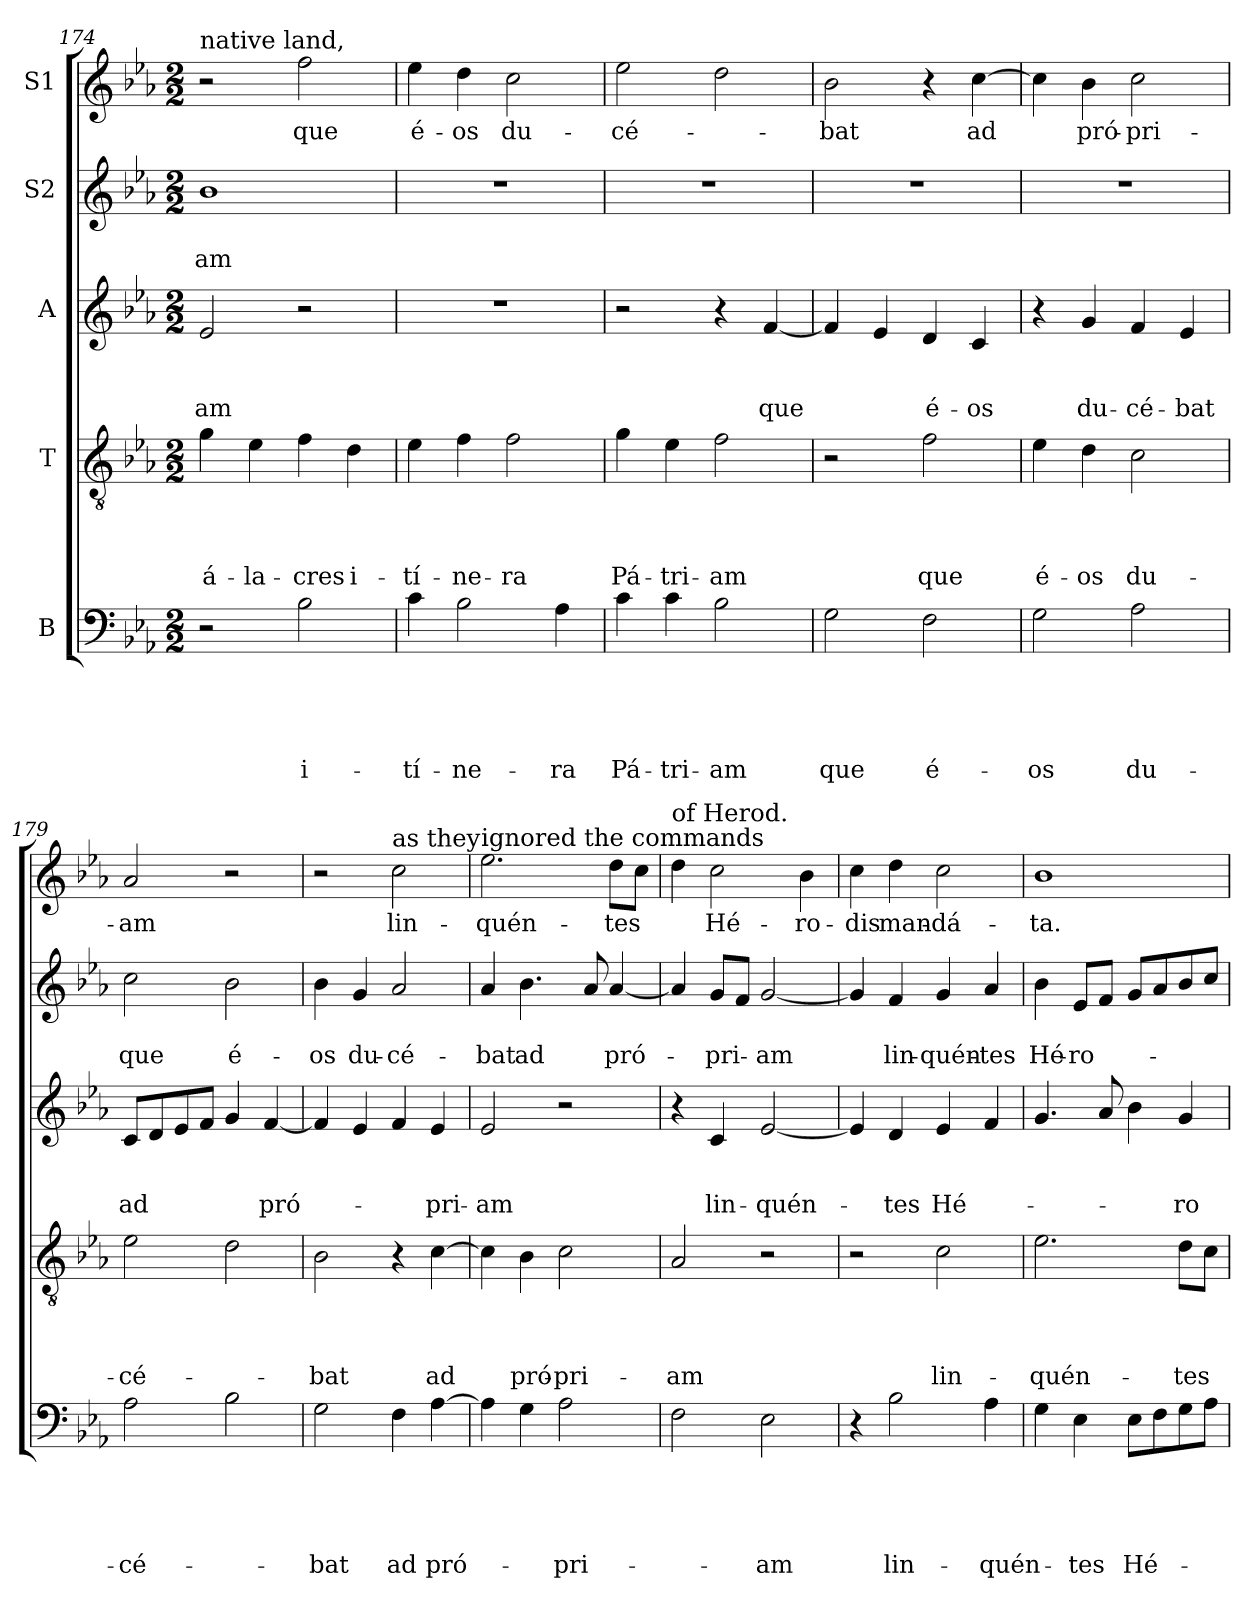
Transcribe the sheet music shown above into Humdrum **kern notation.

**kern	**text	**text	**text	**text	**text	**kern	**text	**text	**text	**text	**kern	**text	**text	**text	**kern	**text	**text	**kern	**text
*part5	*part5	*part5	*part5	*part5	*part5	*part4	*part4	*part4	*part4	*part4	*part3	*part3	*part3	*part3	*part2	*part2	*part2	*part1	*part1
*staff5	*staff5	*staff5	*staff5	*staff5	*staff5	*staff4	*staff4	*staff4	*staff4	*staff4	*staff3	*staff3	*staff3	*staff3	*staff2	*staff2	*staff2	*staff1	*staff1
*I"B	*	*	*	*	*	*I"T	*	*	*	*	*I"A	*	*	*	*I"S2	*	*	*I"S1	*
!!LO:LB:g=z
*clefF4	*	*	*	*	*	*clefGv2	*	*	*	*	*clefG2	*	*	*	*clefG2	*	*	*clefG2	*
*k[b-e-a-]	*	*	*	*	*	*k[b-e-a-]	*	*	*	*	*k[b-e-a-]	*	*	*	*k[b-e-a-]	*	*	*k[b-e-a-]	*
*E-:	*	*	*	*	*	*E-:	*	*	*	*	*E-:	*	*	*	*E-:	*	*	*E-:	*
*M2/2	*	*	*	*	*	*M2/2	*	*	*	*	*M2/2	*	*	*	*M2/2	*	*	*M2/2	*
=174	=174	=174	=174	=174	=174	=174	=174	=174	=174	=174	=174	=174	=174	=174	=174	=174	=174	=174	=174
!	!	!	!	!	!	!	!	!	!	!	!	!	!	!	!	!	!	!LO:TX:a:t=native land,	!
!	!	!	!	!	!	!	!	!	!	!LO:LY:b	!	!	!	!LO:LY:b	!	!	!LO:LY:b	!	!
2r	.	.	.	.	.	4g\	.	.	.	á-	2e-/	.	.	-am	1b-	.	-am	2r	.
!	!	!	!	!	!	!	!	!	!	!LO:LY:b	!	!	!	!	!	!	!	!	!
.	.	.	.	.	.	4e-\	.	.	.	-la-	.	.	.	.	.	.	.	.	.
!	!	!	!	!	!LO:LY:b	!	!	!	!	!LO:LY:b	!	!	!	!	!	!	!	!	!LO:LY:b
2B-\	.	.	.	.	i-	4f\	.	.	.	-cres	2r	.	.	.	.	.	.	2ff\	que
!	!	!	!	!	!	!	!	!	!	!LO:LY:b	!	!	!	!	!	!	!	!	!
.	.	.	.	.	.	4d\	.	.	.	i-	.	.	.	.	.	.	.	.	.
=175	=175	=175	=175	=175	=175	=175	=175	=175	=175	=175	=175	=175	=175	=175	=175	=175	=175	=175	=175
!	!	!	!	!	!LO:LY:b	!	!	!	!	!LO:LY:b	!	!	!	!	!	!	!	!	!LO:LY:b
4c\	.	.	.	.	-tí-	4e-\	.	.	.	-tí-	1r	.	.	.	1r	.	.	4ee-\	é-
!	!	!	!	!	!LO:LY:b	!	!	!	!	!LO:LY:b	!	!	!	!	!	!	!	!	!LO:LY:b
2B-\	.	.	.	.	-ne-	4f\	.	.	.	-ne-	.	.	.	.	.	.	.	4dd\	-os
!	!	!	!	!	!	!	!	!	!	!LO:LY:b	!	!	!	!	!	!	!	!	!LO:LY:b
.	.	.	.	.	.	2f\	.	.	.	-ra	.	.	.	.	.	.	.	2cc\	du-
!	!	!	!	!	!LO:LY:b	!	!	!	!	!	!	!	!	!	!	!	!	!	!
4A-\	.	.	.	.	-ra	.	.	.	.	.	.	.	.	.	.	.	.	.	.
=176	=176	=176	=176	=176	=176	=176	=176	=176	=176	=176	=176	=176	=176	=176	=176	=176	=176	=176	=176
!	!	!	!	!	!LO:LY:b	!	!	!	!	!LO:LY:b	!	!	!	!	!	!	!	!	!LO:LY:b
4c\	.	.	.	.	Pá-	4g\	.	.	.	Pá-	2r	.	.	.	1r	.	.	2ee-\	-cé-
!	!	!	!	!	!LO:LY:b	!	!	!	!	!LO:LY:b	!	!	!	!	!	!	!	!	!
4c\	.	.	.	.	-tri-	4e-\	.	.	.	-tri-	.	.	.	.	.	.	.	.	.
!	!	!	!	!	!LO:LY:b	!	!	!	!	!LO:LY:b	!	!	!	!	!	!	!	!	!
2B-\	.	.	.	.	-am	2f\	.	.	.	-am	4r	.	.	.	.	.	.	2dd\	.
!	!	!	!	!	!	!	!	!	!	!	!	!	!	!LO:LY:b	!	!	!	!	!
.	.	.	.	.	.	.	.	.	.	.	[4f/	.	.	que	.	.	.	.	.
=177	=177	=177	=177	=177	=177	=177	=177	=177	=177	=177	=177	=177	=177	=177	=177	=177	=177	=177	=177
!	!	!	!	!	!LO:LY:b	!	!	!	!	!	!	!	!	!	!	!	!	!	!LO:LY:b
2G\	.	.	.	.	que	2r	.	.	.	.	4f/]	.	.	.	1r	.	.	2b-\	-bat
.	.	.	.	.	.	.	.	.	.	.	4e-/	.	.	.	.	.	.	.	.
!	!	!	!	!	!LO:LY:b	!	!	!	!	!LO:LY:b	!	!	!	!LO:LY:b	!	!	!	!	!
2F\	.	.	.	.	é-	2f\	.	.	.	que	4d/	.	.	é-	.	.	.	4r	.
!	!	!	!	!	!	!	!	!	!	!	!	!	!	!LO:LY:b	!	!	!	!	!LO:LY:b
.	.	.	.	.	.	.	.	.	.	.	4c/	.	.	-os	.	.	.	[4cc\	ad
=178	=178	=178	=178	=178	=178	=178	=178	=178	=178	=178	=178	=178	=178	=178	=178	=178	=178	=178	=178
!	!	!	!	!	!LO:LY:b	!	!	!	!	!LO:LY:b	!	!	!	!	!	!	!	!	!
2G\	.	.	.	.	-os	4e-\	.	.	.	é-	4r	.	.	.	1r	.	.	4cc\]	.
!	!	!	!	!	!	!	!	!	!	!LO:LY:b	!	!	!	!LO:LY:b	!	!	!	!	!LO:LY:b
.	.	.	.	.	.	4d\	.	.	.	-os	4g/	.	.	du-	.	.	.	4b-\	pró-
!	!	!	!	!	!LO:LY:b	!	!	!	!	!LO:LY:b	!	!	!	!LO:LY:b	!	!	!	!	!LO:LY:b
2A-\	.	.	.	.	du-	2c\	.	.	.	du-	4f/	.	.	-cé-	.	.	.	2cc\	-pri-
!	!	!	!	!	!	!	!	!	!	!	!	!	!	!LO:LY:b	!	!	!	!	!
.	.	.	.	.	.	.	.	.	.	.	4e-/	.	.	-bat	.	.	.	.	.
=179	=179	=179	=179	=179	=179	=179	=179	=179	=179	=179	=179	=179	=179	=179	=179	=179	=179	=179	=179
!	!	!	!	!	!LO:LY:b	!	!	!	!	!LO:LY:b	!	!	!	!LO:LY:b	!	!	!LO:LY:b	!	!LO:LY:b
2A-\	.	.	.	.	-cé-	2e-\	.	.	.	-cé-	8c/L	.	.	ad	2cc\	.	que	2a-/	-am
.	.	.	.	.	.	.	.	.	.	.	8d/	.	.	.	.	.	.	.	.
.	.	.	.	.	.	.	.	.	.	.	8e-/	.	.	.	.	.	.	.	.
.	.	.	.	.	.	.	.	.	.	.	8f/J	.	.	.	.	.	.	.	.
!	!	!	!	!	!	!	!	!	!	!	!	!	!	!	!	!	!LO:LY:b	!	!
2B-\	.	.	.	.	.	2d\	.	.	.	.	4g/	.	.	.	2b-\	.	é-	2r	.
!	!	!	!	!	!	!	!	!	!	!	!	!	!	!LO:LY:b	!	!	!	!	!
.	.	.	.	.	.	.	.	.	.	.	[4f/	.	.	pró-	.	.	.	.	.
!!LO:PB:g=z
=180	=180	=180	=180	=180	=180	=180	=180	=180	=180	=180	=180	=180	=180	=180	=180	=180	=180	=180	=180
!	!	!	!	!	!LO:LY:b	!	!	!	!	!LO:LY:b	!	!	!	!	!	!	!LO:LY:b	!	!
2G\	.	.	.	.	-bat	2B-\	.	.	.	-bat	4f/]	.	.	.	4b-\	.	-os	2r	.
!	!	!	!	!	!	!	!	!	!	!	!	!	!	!	!	!	!LO:LY:b	!	!
.	.	.	.	.	.	.	.	.	.	.	4e-/	.	.	.	4g/	.	du-	.	.
!	!	!	!	!	!	!	!	!	!	!	!	!	!	!	!	!	!	!LO:TX:a:t=as they	!
!	!	!	!	!	!LO:LY:b	!	!	!	!	!	!	!	!	!	!	!	!LO:LY:b	!	!LO:LY:b
4F\	.	.	.	.	ad	4r	.	.	.	.	4f/	.	.	.	2a-/	.	-cé-	2cc\	lin-
!	!	!	!	!	!LO:LY:b	!	!	!	!	!LO:LY:b	!	!	!	!LO:LY:b	!	!	!	!	!
[4A-\	.	.	.	.	pró-	[4c\	.	.	.	ad	4e-/	.	.	-pri-	.	.	.	.	.
=181	=181	=181	=181	=181	=181	=181	=181	=181	=181	=181	=181	=181	=181	=181	=181	=181	=181	=181	=181
!	!	!	!	!	!	!	!	!	!	!	!	!	!	!	!	!	!	!LO:TX:a:t=ignored the commands	!
!	!	!	!	!	!	!	!	!	!	!	!	!	!	!LO:LY:b	!	!	!LO:LY:b	!	!LO:LY:b
4A-\]	.	.	.	.	.	4c\]	.	.	.	.	2e-/	.	.	-am	4a-/	.	-bat	2.ee-\	-quén-
!	!	!	!	!	!	!	!	!	!	!LO:LY:b	!	!	!	!	!	!	!LO:LY:b	!	!
4G\	.	.	.	.	.	4B-\	.	.	.	pró-	.	.	.	.	4.b-\	.	ad	.	.
!	!	!	!	!	!LO:LY:b	!	!	!	!	!LO:LY:b	!	!	!	!	!	!	!	!	!
2A-\	.	.	.	.	-pri-	2c\	.	.	.	-pri-	2r	.	.	.	.	.	.	.	.
.	.	.	.	.	.	.	.	.	.	.	.	.	.	.	8a-/	.	.	.	.
!	!	!	!	!	!	!	!	!	!	!	!	!	!	!	!	!	!LO:LY:b	!	!LO:LY:b
.	.	.	.	.	.	.	.	.	.	.	.	.	.	.	[4a-/	.	pró-	8dd\L	-tes
.	.	.	.	.	.	.	.	.	.	.	.	.	.	.	.	.	.	8cc\J	.
=182	=182	=182	=182	=182	=182	=182	=182	=182	=182	=182	=182	=182	=182	=182	=182	=182	=182	=182	=182
!	!	!	!	!	!	!	!	!	!	!	!	!	!	!	!	!	!	!LO:TX:a:t=of Herod.	!
!	!	!	!	!	!	!	!	!	!	!LO:LY:b	!	!	!	!	!	!	!	!	!
2F\	.	.	.	.	.	2A-/	.	.	.	-am	4r	.	.	.	4a-/]	.	.	4dd\	.
!	!	!	!	!	!	!	!	!	!	!	!	!	!	!LO:LY:b	!	!	!LO:LY:b	!	!LO:LY:b
.	.	.	.	.	.	.	.	.	.	.	4c/	.	.	lin-	8g/L	.	-pri-	2cc\	Hé-
.	.	.	.	.	.	.	.	.	.	.	.	.	.	.	8f/J	.	.	.	.
!	!	!	!	!	!LO:LY:b	!	!	!	!	!	!	!	!	!LO:LY:b	!	!	!LO:LY:b	!	!
2E-\	.	.	.	.	-am	2r	.	.	.	.	[2e-/	.	.	-quén-	[2g/	.	-am	.	.
!	!	!	!	!	!	!	!	!	!	!	!	!	!	!	!	!	!	!	!LO:LY:b
.	.	.	.	.	.	.	.	.	.	.	.	.	.	.	.	.	.	4b-\	-ro-
=183	=183	=183	=183	=183	=183	=183	=183	=183	=183	=183	=183	=183	=183	=183	=183	=183	=183	=183	=183
!	!	!	!	!	!	!	!	!	!	!	!	!	!	!	!	!	!	!	!LO:LY:b
4r	.	.	.	.	.	2r	.	.	.	.	4e-/]	.	.	.	4g/]	.	.	4cc\	-dis
!	!	!	!	!	!LO:LY:b	!	!	!	!	!	!	!	!	!LO:LY:b	!	!	!LO:LY:b	!	!LO:LY:b
2B-\	.	.	.	.	lin-	.	.	.	.	.	4d/	.	.	-tes	4f/	.	lin-	4dd\	man-
!	!	!	!	!	!	!	!	!	!	!LO:LY:b	!	!	!	!LO:LY:b	!	!	!LO:LY:b	!	!LO:LY:b
.	.	.	.	.	.	2c\	.	.	.	lin-	4e-/	.	.	Hé-	4g/	.	-quén-	2cc\	-dá-
!	!	!	!	!	!LO:LY:b	!	!	!	!	!	!	!	!	!	!	!	!LO:LY:b	!	!
4A-\	.	.	.	.	-quén-	.	.	.	.	.	4f/	.	.	.	4a-/	.	-tes	.	.
=184	=184	=184	=184	=184	=184	=184	=184	=184	=184	=184	=184	=184	=184	=184	=184	=184	=184	=184	=184
!	!	!	!	!	!	!	!	!	!	!LO:LY:b	!	!	!	!	!	!	!LO:LY:b	!	!LO:LY:b
4G\	.	.	.	.	.	2.e-\	.	.	.	-quén-	4.g/	.	.	.	4b-\	.	Hé-	1b-	-ta.
!	!	!	!	!	!LO:LY:b	!	!	!	!	!	!	!	!	!	!	!	!LO:LY:b	!	!
4E-\	.	.	.	.	-tes	.	.	.	.	.	.	.	.	.	8e-/L	.	-ro-	.	.
.	.	.	.	.	.	.	.	.	.	.	8a-/	.	.	.	8f/J	.	.	.	.
!	!	!	!	!	!LO:LY:b	!	!	!	!	!	!	!	!	!	!	!	!	!	!
8E-\L	.	.	.	.	Hé-	.	.	.	.	.	4b-\	.	.	.	8g/L	.	.	.	.
8F\	.	.	.	.	.	.	.	.	.	.	.	.	.	.	8a-/	.	.	.	.
!	!	!	!	!	!	!	!	!	!	!LO:LY:b	!	!	!	!LO:LY:b	!	!	!	!	!
8G\	.	.	.	.	.	8d\L	.	.	.	-tes	4g/	.	.	-ro-	8b-/	.	.	.	.
8A-\J	.	.	.	.	.	8c\J	.	.	.	.	.	.	.	.	8cc/J	.	.	.	.
=	=	=	=	=	=	=	=	=	=	=	=	=	=	=	=	=	=	=	=
*-	*-	*-	*-	*-	*-	*-	*-	*-	*-	*-	*-	*-	*-	*-	*-	*-	*-	*-	*-
